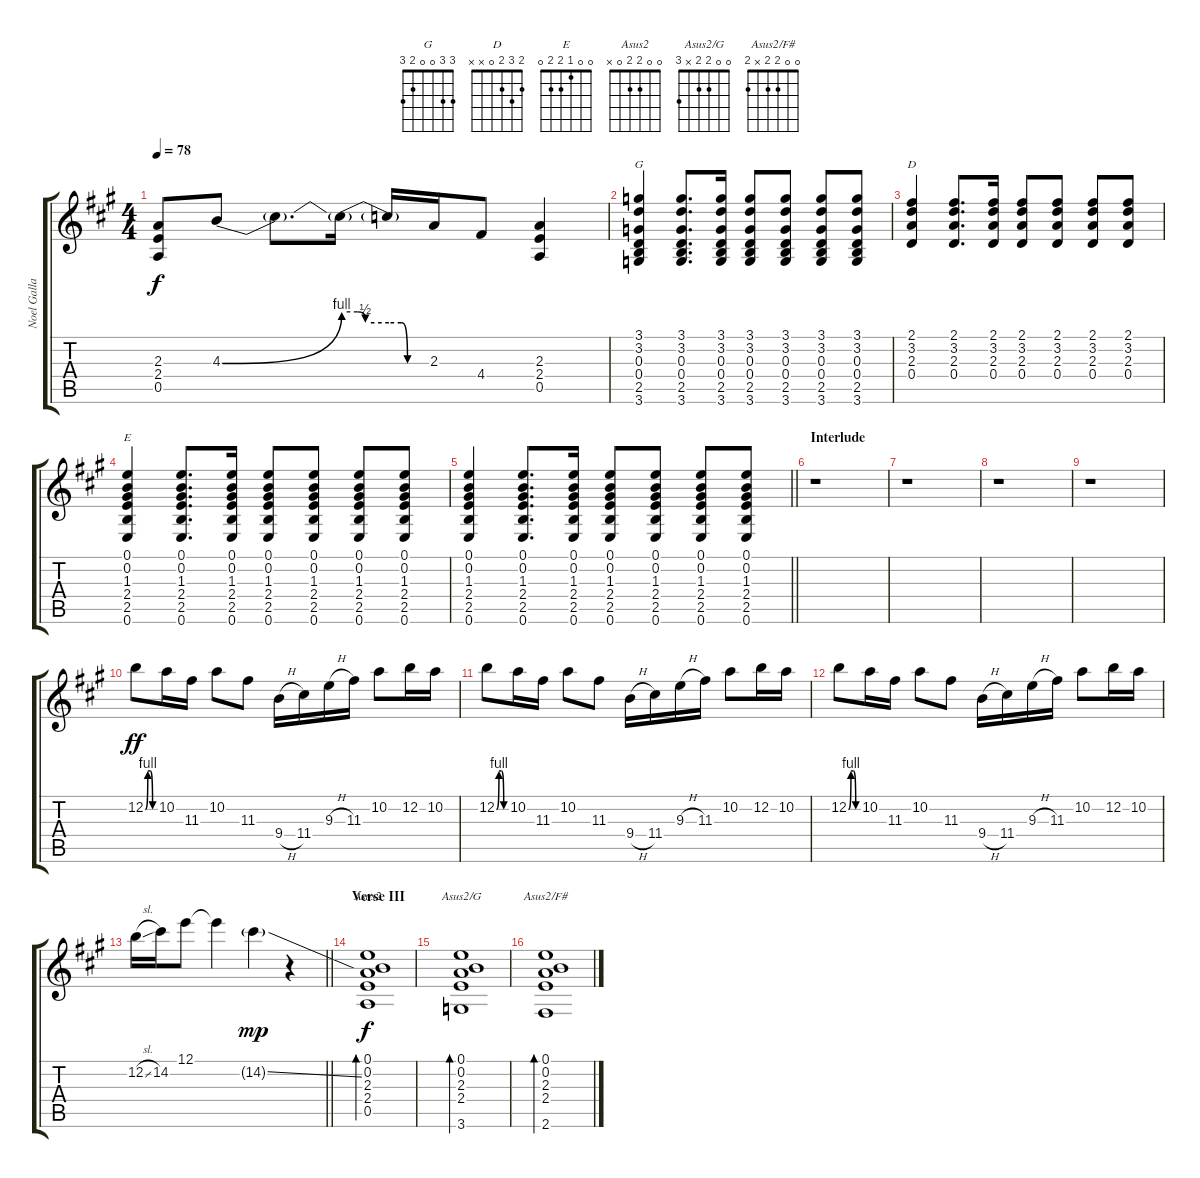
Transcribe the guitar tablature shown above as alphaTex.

\track ("Noel Gallagher (Guitar 2)" "Noel Galla") {instrument electricguitarjazz}
\staff {score tabs}
\tuning (E4 B3 G3 D3 A2 E2) {hide}
\chord ("G" 3 3 0 0 2 3)
\chord ("D" 2 3 2 0 x x)
\chord ("E" 0 0 1 2 2 0)
\chord ("Asus2" 0 0 2 2 0 x)
\chord ("Asus2/G" 0 0 2 2 x 3)
\chord ("Asus2/F#" 0 0 2 2 x 2)
\ts (4 4)
\tempo 78
\clef g2
\ks a
(2.3 2.4 0.5).8{dy f} 4.3{be (bend 0 0 60 4)}.8 4.3{t}.8{d} 4.3{be (custom 0 4 20 4 30 2 60 2) t}.16 4.3{be (custom 0 2 20 2 30 0 60 0) t}.16 2.3.16 4.4.8 (2.3 2.4 0.5).4 |
(3.1 3.2 0.3 0.4 2.5 3.6).4{ch "G"} (3.1 3.2 0.3 0.4 2.5 3.6).8{d} (3.1 3.2 0.3 0.4 2.5 3.6).16 (3.1 3.2 0.3 0.4 2.5 3.6).8 (3.1 3.2 0.3 0.4 2.5 3.6).8 (3.1 3.2 0.3 0.4 2.5 3.6).8 (3.1 3.2 0.3 0.4 2.5 3.6).8 |
(2.1 3.2 2.3 0.4).4{ch "D"} (2.1 3.2 2.3 0.4).8{d} (2.1 3.2 2.3 0.4).16 (2.1 3.2 2.3 0.4).8 (2.1 3.2 2.3 0.4).8 (2.1 3.2 2.3 0.4).8 (2.1 3.2 2.3 0.4).8 |
(0.1 0.2 1.3 2.4 2.5 0.6).4{ch "E"} (0.1 0.2 1.3 2.4 2.5 0.6).8{d} (0.1 0.2 1.3 2.4 2.5 0.6).16 (0.1 0.2 1.3 2.4 2.5 0.6).8 (0.1 0.2 1.3 2.4 2.5 0.6).8 (0.1 0.2 1.3 2.4 2.5 0.6).8 (0.1 0.2 1.3 2.4 2.5 0.6).8 |
\barLineRight lightlight
(0.1 0.2 1.3 2.4 2.5 0.6).4 (0.1 0.2 1.3 2.4 2.5 0.6).8{d} (0.1 0.2 1.3 2.4 2.5 0.6).16 (0.1 0.2 1.3 2.4 2.5 0.6).8 (0.1 0.2 1.3 2.4 2.5 0.6).8 (0.1 0.2 1.3 2.4 2.5 0.6).8 (0.1 0.2 1.3 2.4 2.5 0.6).8 |
\section ("" "Interlude")
r.1 |
r.1 |
r.1 |
r.1 |
12.2{be (custom 0 0 15 4 30 4 45 0 60 0)}.8{dy ff} 10.2.16 11.3.16 10.2.8 11.3.8 9.4{h}.16 11.4.16 9.3{h}.16 11.3.16 10.2.8 12.2.16 10.2.16 |
12.2{be (custom 0 0 15 4 30 4 45 0 60 0)}.8 10.2.16 11.3.16 10.2.8 11.3.8 9.4{h}.16 11.4.16 9.3{h}.16 11.3.16 10.2.8 12.2.16 10.2.16 |
12.2{be (custom 0 0 15 4 30 4 45 0 60 0)}.8 10.2.16 11.3.16 10.2.8 11.3.8 9.4{h}.16 11.4.16 9.3{h}.16 11.3.16 10.2.8 12.2.16 10.2.16 |
\barLineRight lightlight
12.2{sl}.16 14.2.16 12.1.8 12.1{t}.4 14.2{ss g}.4{dy mp} r.4 |
\section ("" "Verse III")
(0.1 0.2 2.3 2.4 0.5).1{bd 60 ch "Asus2" dy f instrument electricguitarjazz} |
(0.1 0.2 2.3 2.4 3.6).1{bd 60 ch "Asus2/G"} |
(0.1 0.2 2.3 2.4 2.6).1{bd 60 ch "Asus2/F#"}
